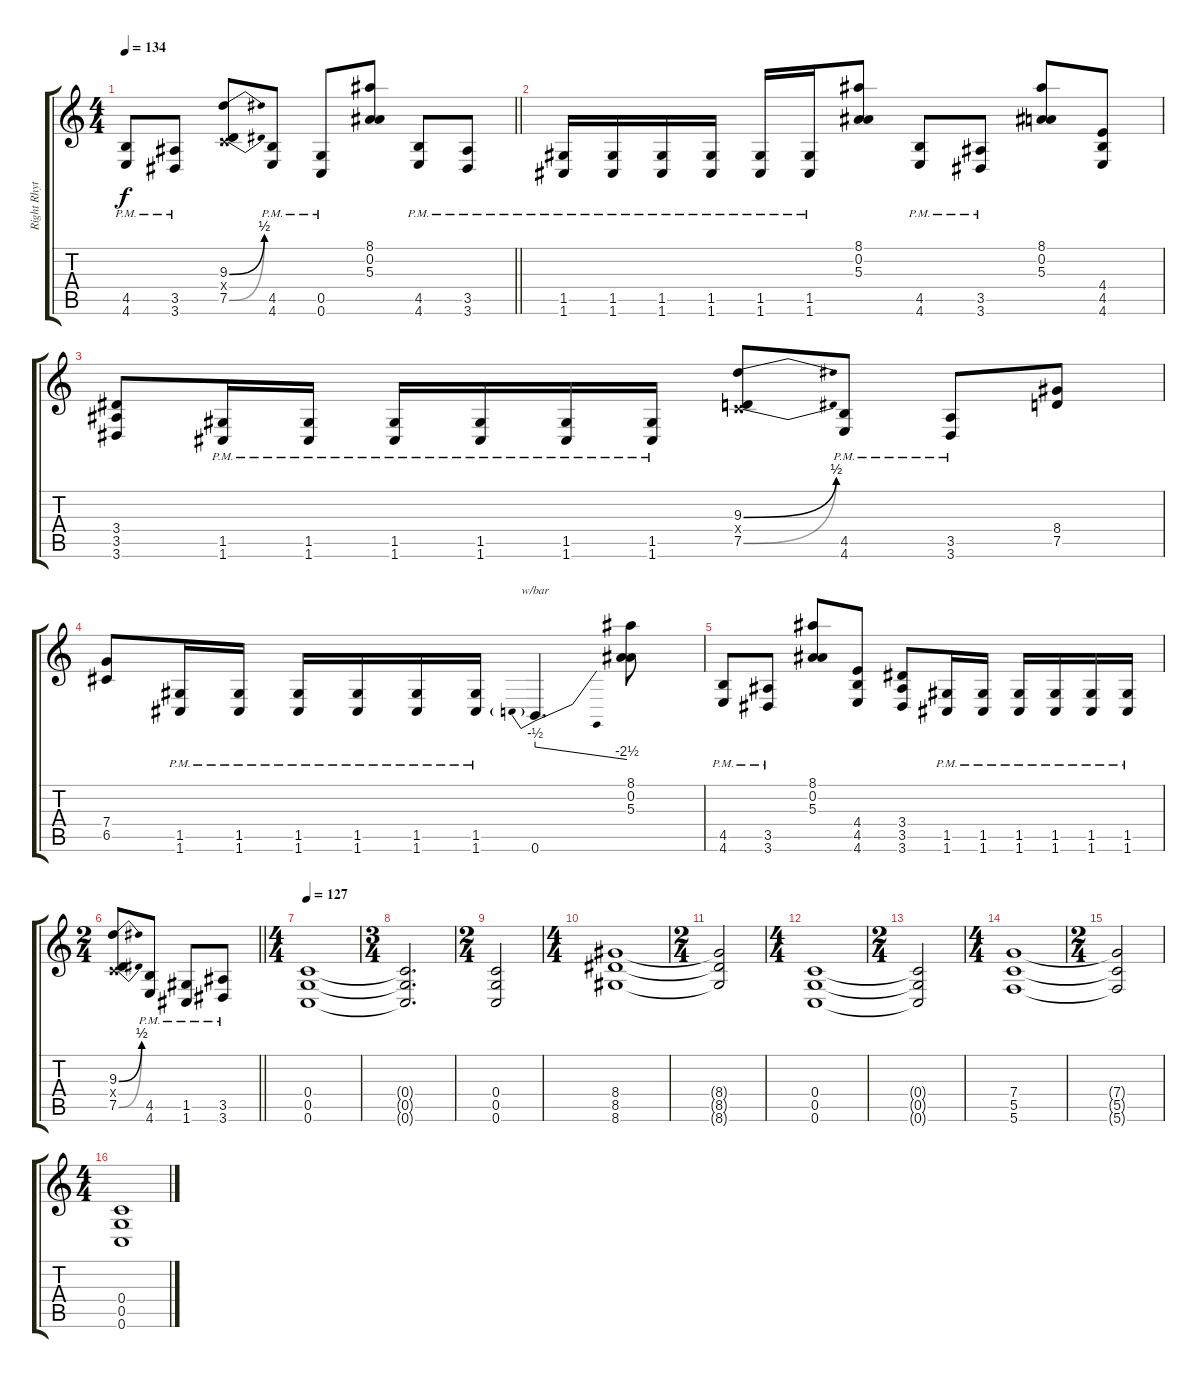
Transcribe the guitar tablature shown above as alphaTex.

\track ("Right Rhythm" "Right Rhyt") {instrument distortionguitar}
\staff {score tabs}
\tuning (D4 A3 F3 C3 G2 C2) {hide}
\ts (4 4)
\tempo 134
\clef g2
\barLineRight lightlight
\ks c
(4.5{pm} 4.6{pm}).8{dy f} (3.5{pm} 3.6{pm}).8 (9.3{be (bend 0 0 60 2)} 0.4{x} 7.5{be (bend 0 0 60 2)}).8 (4.5{pm} 4.6{pm}).8 (0.5{pm} 0.6{pm}).8 (8.1 0.2 5.3).8 (4.5{pm} 4.6{pm}).8 (3.5{pm} 3.6{pm}).8 |
\section ("" "")
(1.5{pm} 1.6{pm}).16 (1.5{pm} 1.6{pm}).16 (1.5{pm} 1.6{pm}).16 (1.5{pm} 1.6{pm}).16 (1.5{pm} 1.6{pm}).16 (1.5{pm} 1.6{pm}).16 (8.1 0.2 5.3).8 (4.5{pm} 4.6{pm}).8 (3.5{pm} 3.6{pm}).8 (8.1 0.2 5.3).8 (4.4 4.5 4.6).8 |
(3.4 3.5 3.6).8 (1.5{pm} 1.6{pm}).16 (1.5{pm} 1.6{pm}).16 (1.5{pm} 1.6{pm}).16 (1.5{pm} 1.6{pm}).16 (1.5{pm} 1.6{pm}).16 (1.5{pm} 1.6{pm}).16 (9.3{be (bend 0 0 60 2)} 0.4{x} 7.5{be (bend 0 0 60 2)}).8 (4.5{pm} 4.6{pm}).8 (3.5{pm} 3.6{pm}).8 (8.4 7.5).8 |
(7.4 6.5).8 (1.5{pm} 1.6{pm}).16 (1.5{pm} 1.6{pm}).16 (1.5{pm} 1.6{pm}).16 (1.5{pm} 1.6{pm}).16 (1.5{pm} 1.6{pm}).16 (1.5{pm} 1.6{pm}).16 0.6.4{d tbe (predivedive default 0 -2 60 -10)} (8.1 0.2 5.3).8 |
(4.5{pm} 4.6{pm}).8 (3.5{pm} 3.6{pm}).8 (8.1 0.2 5.3).8 (4.4 4.5 4.6).8 (3.4 3.5 3.6).8 (1.5{pm} 1.6{pm}).16 (1.5{pm} 1.6{pm}).16 (1.5{pm} 1.6{pm}).16 (1.5{pm} 1.6{pm}).16 (1.5{pm} 1.6{pm}).16 (1.5{pm} 1.6{pm}).16 |
\ts (2 4)
\barLineRight lightlight
(9.3{be (bend 0 0 60 2)} 0.4{x} 7.5{be (bend 0 0 60 2)}).8 (4.5{pm} 4.6{pm}).8 (1.5{pm} 1.6{pm}).8 (3.5{pm} 3.6{pm}).8 |
\ts (4 4)
\section ("" "")
\tempo 127
(0.4 0.5 0.6).1 |
\ts (3 4)
(0.4{t} 0.5{t} 0.6{t}).2{d} |
\ts (2 4)
(0.4 0.5 0.6).2 |
\ts (4 4)
(8.4 8.5 8.6).1 |
\ts (2 4)
(8.4{t} 8.5{t} 8.6{t}).2 |
\ts (4 4)
(0.4 0.5 0.6).1 |
\ts (2 4)
(0.4{t} 0.5{t} 0.6{t}).2 |
\ts (4 4)
(7.4 5.5 5.6).1 |
\ts (2 4)
(7.4{t} 5.5{t} 5.6{t}).2 |
\ts (4 4)
(0.4 0.5 0.6).1
